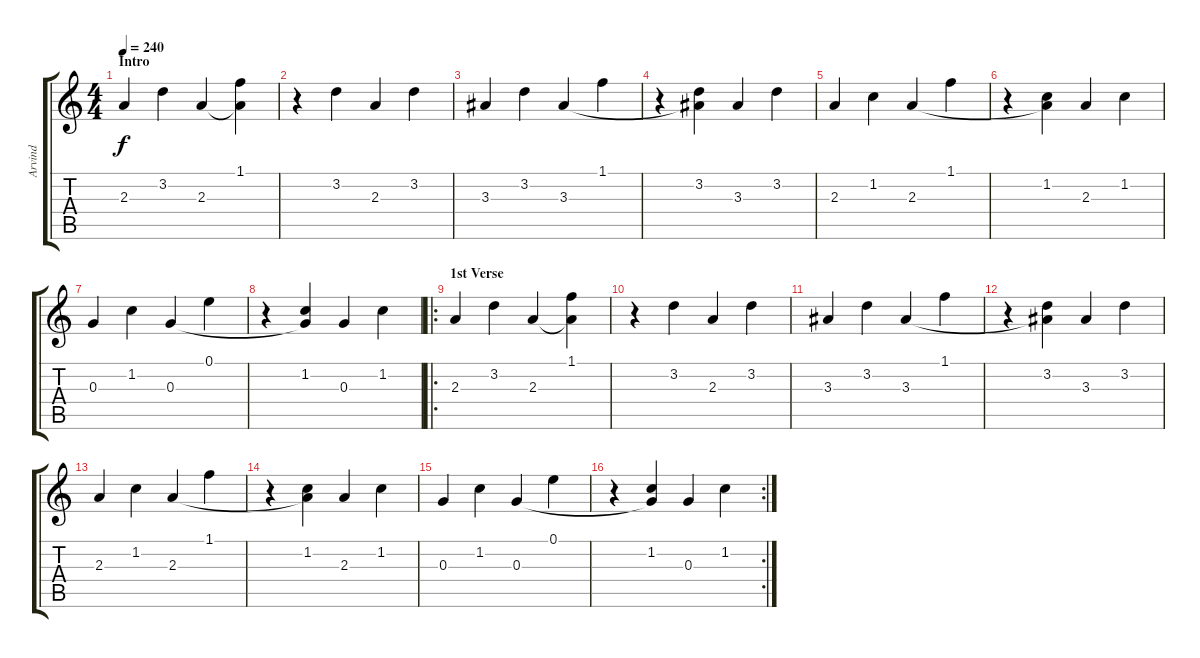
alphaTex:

\track ("Arvind" "Arvind") {instrument acousticguitarsteel}
\staff {score tabs}
\tuning (E4 B3 G3 D3 A2 E2) {hide}
\ts (4 4)
\section ("" "Intro")
\tempo 240
\clef g2
\ks c
2.3.4{dy f instrument acousticguitarsteel} 3.2.4 2.3.4 (1.1 2.3{t}).4 |
r.4 3.2.4 2.3.4 3.2.4 |
3.3.4 3.2.4 3.3.4 1.1.4 |
r.4 (3.2 3.3{t}).4 3.3.4 3.2.4 |
2.3.4 1.2.4 2.3.4 1.1.4 |
r.4 (1.2 2.3{t}).4 2.3.4 1.2.4 |
0.3.4 1.2.4 0.3.4 0.1.4 |
r.4 (1.2 0.3{t}).4 0.3.4 1.2.4 |
\ro
\section ("" "1st Verse")
2.3.4 3.2.4 2.3.4 (1.1 2.3{t}).4 |
r.4 3.2.4 2.3.4 3.2.4 |
3.3.4 3.2.4 3.3.4 1.1.4 |
r.4 (3.2 3.3{t}).4 3.3.4 3.2.4 |
2.3.4 1.2.4 2.3.4 1.1.4 |
r.4 (1.2 2.3{t}).4 2.3.4 1.2.4 |
0.3.4 1.2.4 0.3.4 0.1.4 |
\rc 2
r.4 (1.2 0.3{t}).4 0.3.4 1.2.4
